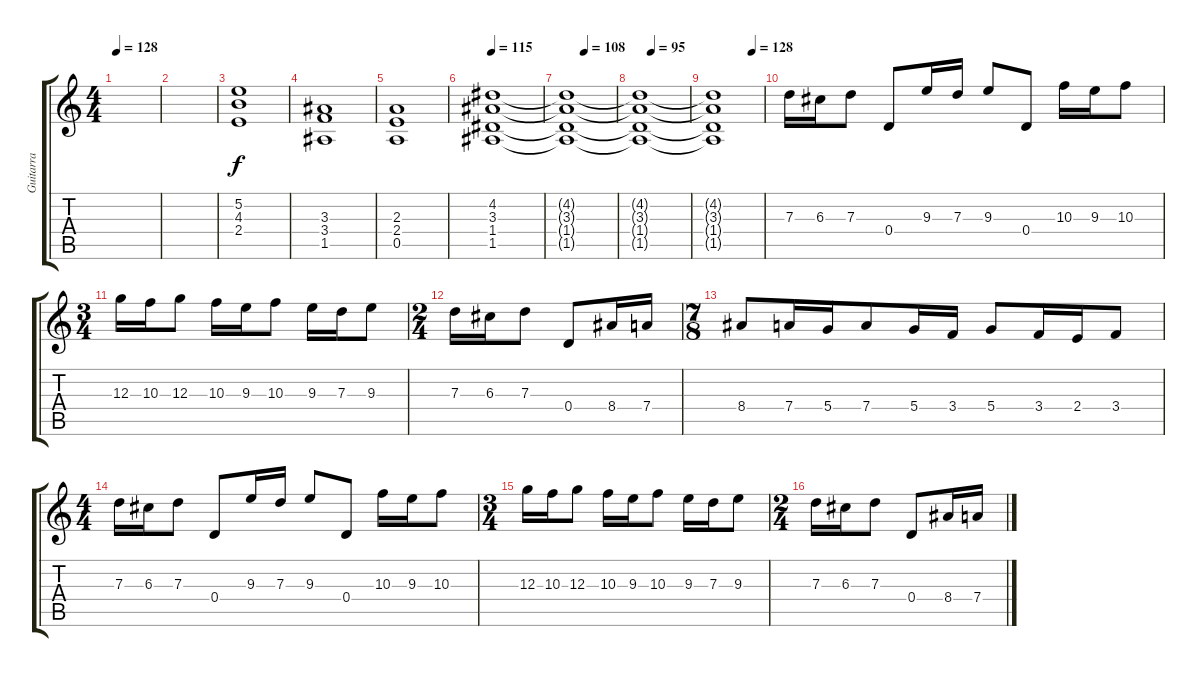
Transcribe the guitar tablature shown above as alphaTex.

\track ("Guitarra" "Guitarra") {instrument overdrivenguitar}
\staff {score tabs}
\tuning (E4 B3 G3 D3 A2 E2) {hide}
\ts (4 4)
\tempo 128
\clef g2
\ks c
|
|
(5.2 4.3 2.4).1 |
(3.3 3.4 1.5).1 |
(2.3 2.4 0.5).1 |
\tempo 115
(4.2 3.3 1.4 1.5).1 |
\tempo (108 0.375)
(4.2{t} 3.3{t} 1.4{t} 1.5{t}).1 |
\tempo (95 0.25)
(4.2{t} 3.3{t} 1.4{t} 1.5{t}).1 |
\tempo (128 0.78125)
(4.2{t} 3.3{t} 1.4{t} 1.5{t}).1 |
7.3.16 6.3.16 7.3.8 0.4.8 9.3.16 7.3.16 9.3.8 0.4.8 10.3.16 9.3.16 10.3.8 |
\ts (3 4)
12.3.16 10.3.16 12.3.8 10.3.16 9.3.16 10.3.8 9.3.16 7.3.16 9.3.8 |
\ts (2 4)
7.3.16 6.3.16 7.3.8 0.4.8 8.4.16 7.4.16 |
\ts (7 8)
8.4.8 7.4.16 5.4.16 7.4.8 5.4.16 3.4.16 5.4.8 3.4.16 2.4.16 3.4.8 |
\ts (4 4)
7.3.16 6.3.16 7.3.8 0.4.8 9.3.16 7.3.16 9.3.8 0.4.8 10.3.16 9.3.16 10.3.8 |
\ts (3 4)
12.3.16 10.3.16 12.3.8 10.3.16 9.3.16 10.3.8 9.3.16 7.3.16 9.3.8 |
\ts (2 4)
7.3.16 6.3.16 7.3.8 0.4.8 8.4.16 7.4.16
